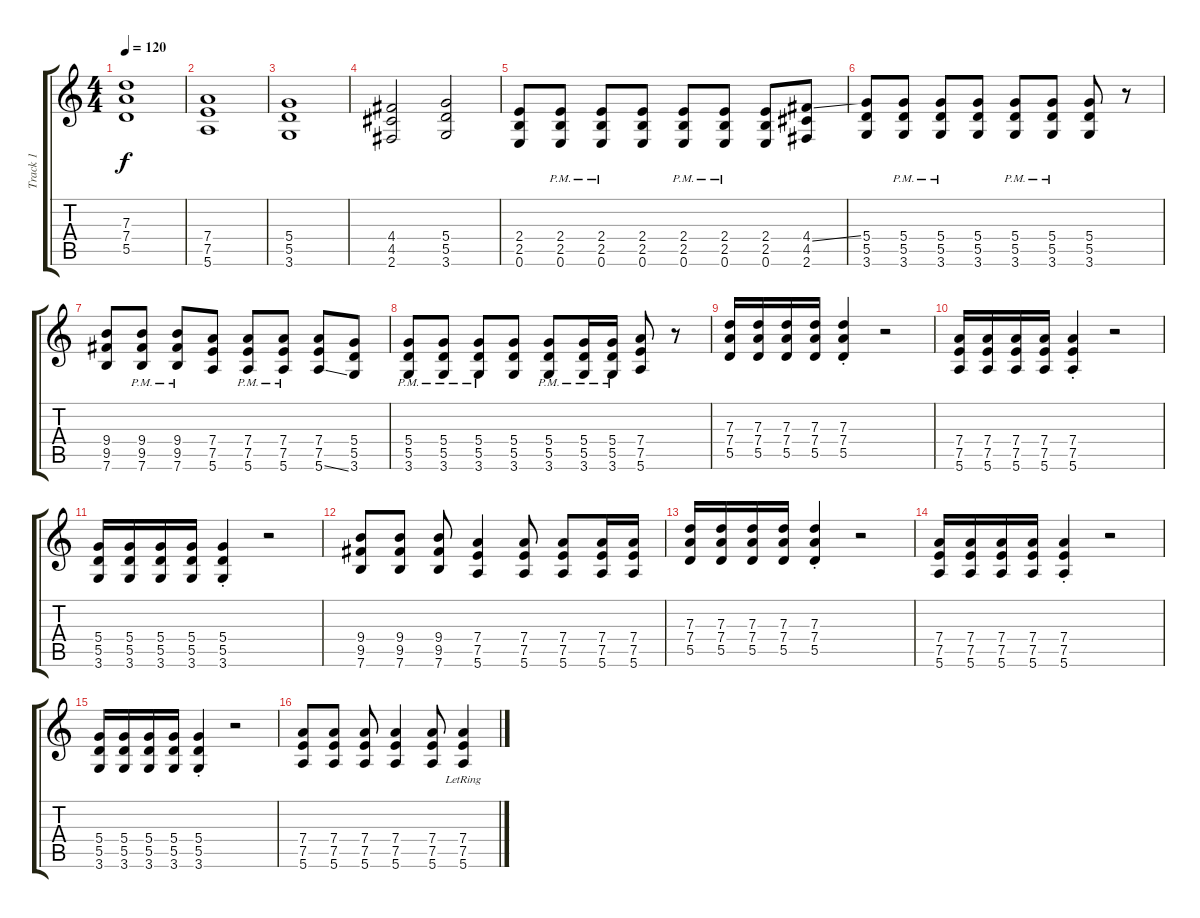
\track ("Track 1" "Track 1") {instrument overdrivenguitar}
\staff {score tabs}
\tuning (E4 B3 G3 D3 A2 E2) {hide}
\ts (4 4)
\tempo 120
\clef g2
\ks c
(7.3 7.4 5.5).1{dy f} |
(7.4 7.5 5.6).1 |
(5.4 5.5 3.6).1 |
(4.4 4.5 2.6).2 (5.4 5.5 3.6).2 |
(2.4 2.5 0.6).8 (2.4{pm} 2.5{pm} 0.6{pm}).8 (2.4{pm} 2.5{pm} 0.6{pm}).8 (2.4 2.5 0.6).8 (2.4{pm} 2.5{pm} 0.6{pm}).8 (2.4{pm} 2.5{pm} 0.6{pm}).8 (2.4 2.5 0.6).8 (4.4{ss} 4.5 2.6).8 |
(5.4 5.5 3.6).8 (5.4{pm} 5.5{pm} 3.6{pm}).8 (5.4{pm} 5.5{pm} 3.6{pm}).8 (5.4 5.5 3.6).8 (5.4{pm} 5.5{pm} 3.6{pm}).8 (5.4{pm} 5.5{pm} 3.6{pm}).8 (5.4 5.5 3.6).8 r.8 |
(9.4 9.5 7.6).8 (9.4{pm} 9.5{pm} 7.6{pm}).8 (9.4{pm} 9.5{pm} 7.6{pm}).8 (7.4 7.5 5.6).8 (7.4{pm} 7.5{pm} 5.6{pm}).8 (7.4{pm} 7.5{pm} 5.6{pm}).8 (7.4 7.5 5.6{ss}).8 (5.4 5.5 3.6).8 |
(5.4{pm} 5.5{pm} 3.6{pm}).8 (5.4{pm} 5.5{pm} 3.6{pm}).8 (5.4{pm} 5.5{pm} 3.6{pm}).8 (5.4 5.5 3.6).8 (5.4{pm} 5.5{pm} 3.6{pm}).8 (5.4{pm} 5.5{pm} 3.6{pm}).16 (5.4{pm} 5.5{pm} 3.6{pm}).16 (7.4 7.5 5.6).8 r.8 |
(7.3 7.4 5.5).16 (7.3 7.4 5.5).16 (7.3 7.4 5.5).16 (7.3 7.4 5.5).16 (7.3{st} 7.4{st} 5.5{st}).4 r.2 |
(7.4 7.5 5.6).16 (7.4 7.5 5.6).16 (7.4 7.5 5.6).16 (7.4 7.5 5.6).16 (7.4{st} 7.5{st} 5.6{st}).4 r.2 |
(5.4 5.5 3.6).16 (5.4 5.5 3.6).16 (5.4 5.5 3.6).16 (5.4 5.5 3.6).16 (5.4{st} 5.5{st} 3.6{st}).4 r.2 |
(9.4 9.5 7.6).8 (9.4 9.5 7.6).8 (9.4 9.5 7.6).8 (7.4 7.5 5.6).4 (7.4 7.5 5.6).8 (7.4 7.5 5.6).8 (7.4 7.5 5.6).16 (7.4 7.5 5.6).16 |
(7.3 7.4 5.5).16 (7.3 7.4 5.5).16 (7.3 7.4 5.5).16 (7.3 7.4 5.5).16 (7.3{st} 7.4{st} 5.5{st}).4 r.2 |
(7.4 7.5 5.6).16 (7.4 7.5 5.6).16 (7.4 7.5 5.6).16 (7.4 7.5 5.6).16 (7.4{st} 7.5{st} 5.6{st}).4 r.2 |
(5.4 5.5 3.6).16 (5.4 5.5 3.6).16 (5.4 5.5 3.6).16 (5.4 5.5 3.6).16 (5.4{st} 5.5{st} 3.6{st}).4 r.2 |
(7.4 7.5 5.6).8 (7.4 7.5 5.6).8 (7.4 7.5 5.6).8 (7.4 7.5 5.6).4 (7.4 7.5 5.6).8 (7.4 7.5{lr} 5.6).4
